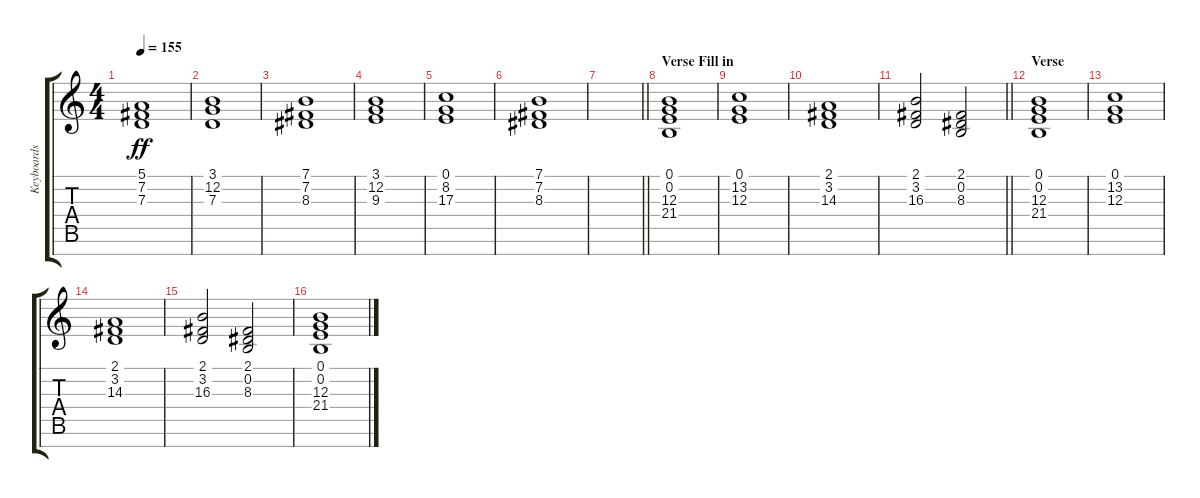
\track ("Keyboards" "Keyboards") {solo instrument musicbox}
\staff {score tabs}
\tuning (E4 B3 G3 D3 A2 E2 B1) {hide}
\ts (4 4)
\tempo 155
\clef g2
\ks c
(5.1 7.2 7.3).1{dy ff} |
(3.1 12.2 7.3).1 |
(7.1 7.2 8.3).1 |
(3.1 12.2 9.3).1 |
(0.1 8.2 17.3).1 |
(7.1 7.2 8.3).1 |
\barLineRight lightlight
|
\section ("" "Verse Fill in")
(0.1 0.2 12.3 21.4).1 |
(0.1 13.2 12.3).1 |
(2.1 3.2 14.3).1 |
\barLineRight lightlight
(2.1 3.2 16.3).2 (2.1 0.2 8.3).2 |
\section ("" "Verse")
(0.1 0.2 12.3 21.4).1 |
(0.1 13.2 12.3).1 |
(2.1 3.2 14.3).1 |
(2.1 3.2 16.3).2 (2.1 0.2 8.3).2 |
(0.1 0.2 12.3 21.4).1
